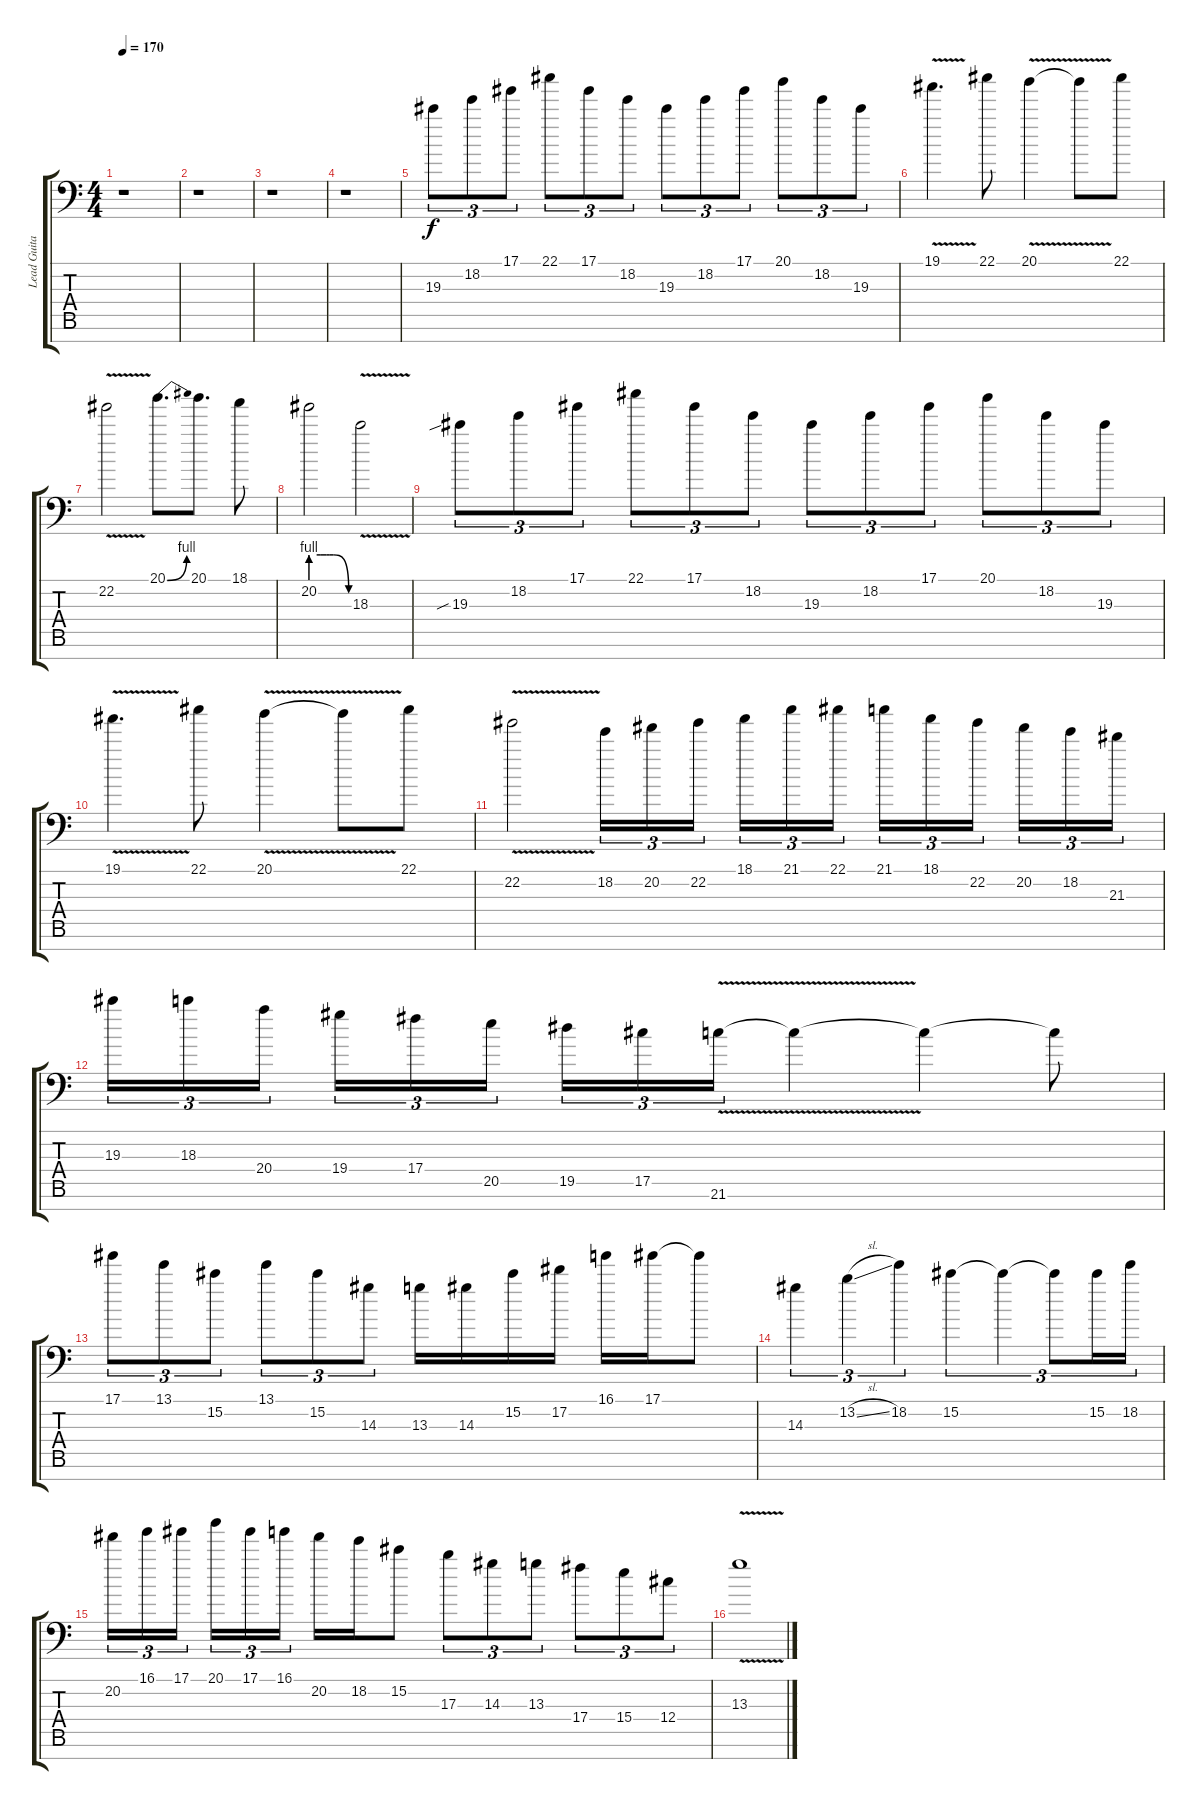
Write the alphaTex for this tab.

\track ("Lead Guitar" "Lead Guita") {instrument distortionguitar}
\staff {score tabs}
\tuning (Eb4 Bb3 Gb3 Db3 Ab2 Eb2 Bb1) {hide}
\ts (4 4)
\tempo 170
\clef f4
\ks c
r.1{dy f} |
r.1 |
r.1 |
r.1 |
19.3.8{tu (3 2)} 18.2.8{tu (3 2)} 17.1.8{tu (3 2)} 22.1.8{tu (3 2)} 17.1.8{tu (3 2)} 18.2.8{tu (3 2)} 19.3.8{tu (3 2)} 18.2.8{tu (3 2)} 17.1.8{tu (3 2)} 20.1.8{tu (3 2)} 18.2.8{tu (3 2)} 19.3.8{tu (3 2)} |
19.1{v}.4{d} 22.1.8 20.1{v}.4 20.1{t}.8 22.1.8 |
22.2{v}.2 20.1{be (bend 0 0 60 4)}.8{d} 20.1.8{d} 18.1.8 |
20.2{be (custom 0 4 15 4 25 4 30 4 36 4 60 0)}.2 18.3{v}.2 |
19.3{sib}.8{tu (3 2)} 18.2.8{tu (3 2)} 17.1.8{tu (3 2)} 22.1.8{tu (3 2)} 17.1.8{tu (3 2)} 18.2.8{tu (3 2)} 19.3.8{tu (3 2)} 18.2.8{tu (3 2)} 17.1.8{tu (3 2)} 20.1.8{tu (3 2)} 18.2.8{tu (3 2)} 19.3.8{tu (3 2)} |
19.1{v}.4{d} 22.1.8 20.1{v}.4 20.1{t}.8 22.1.8 |
22.2{v}.2 18.2.16{tu (3 2)} 20.2.16{tu (3 2)} 22.2.16{tu (3 2) beam splitsecondary} 18.1.16{tu (3 2)} 21.1.16{tu (3 2)} 22.1.16{tu (3 2)} 21.1.16{tu (3 2)} 18.1.16{tu (3 2)} 22.2.16{tu (3 2) beam splitsecondary} 20.2.16{tu (3 2)} 18.2.16{tu (3 2)} 21.3.16{tu (3 2)} |
19.3.16{tu (3 2)} 18.3.16{tu (3 2)} 20.4.16{tu (3 2) beam splitsecondary} 19.4.16{tu (3 2)} 17.4.16{tu (3 2)} 20.5.16{tu (3 2)} 19.5.16{tu (3 2)} 17.5.16{tu (3 2)} 21.6{v}.16{tu (3 2)} 21.6{t}.4 21.6{t}.4 21.6{t}.8 |
17.1.8{tu (3 2)} 13.1.8{tu (3 2)} 15.2.8{tu (3 2)} 13.1.8{tu (3 2)} 15.2.8{tu (3 2)} 14.3.8{tu (3 2)} 13.3.16 14.3.16 15.2.16 17.2.16 16.1.16 17.1.16 17.1{t}.8 |
14.3.4{tu (3 2)} 13.2{sl}.4{tu (3 2)} 18.2.4{tu (3 2)} 15.2.4{tu (3 2)} 15.2{t}.4{tu (3 2)} 15.2{t}.8{tu (3 2)} 15.2.16{tu (3 2)} 18.2.16{tu (3 2)} |
20.2.16{tu (3 2)} 16.1.16{tu (3 2)} 17.1.16{tu (3 2) beam splitsecondary} 20.1.16{tu (3 2)} 17.1.16{tu (3 2)} 16.1.16{tu (3 2)} 20.2.16 18.2.16 15.2.8 17.3.8{tu (3 2)} 14.3.8{tu (3 2)} 13.3.8{tu (3 2)} 17.4.8{tu (3 2)} 15.4.8{tu (3 2)} 12.4.8{tu (3 2)} |
13.3{v}.1
